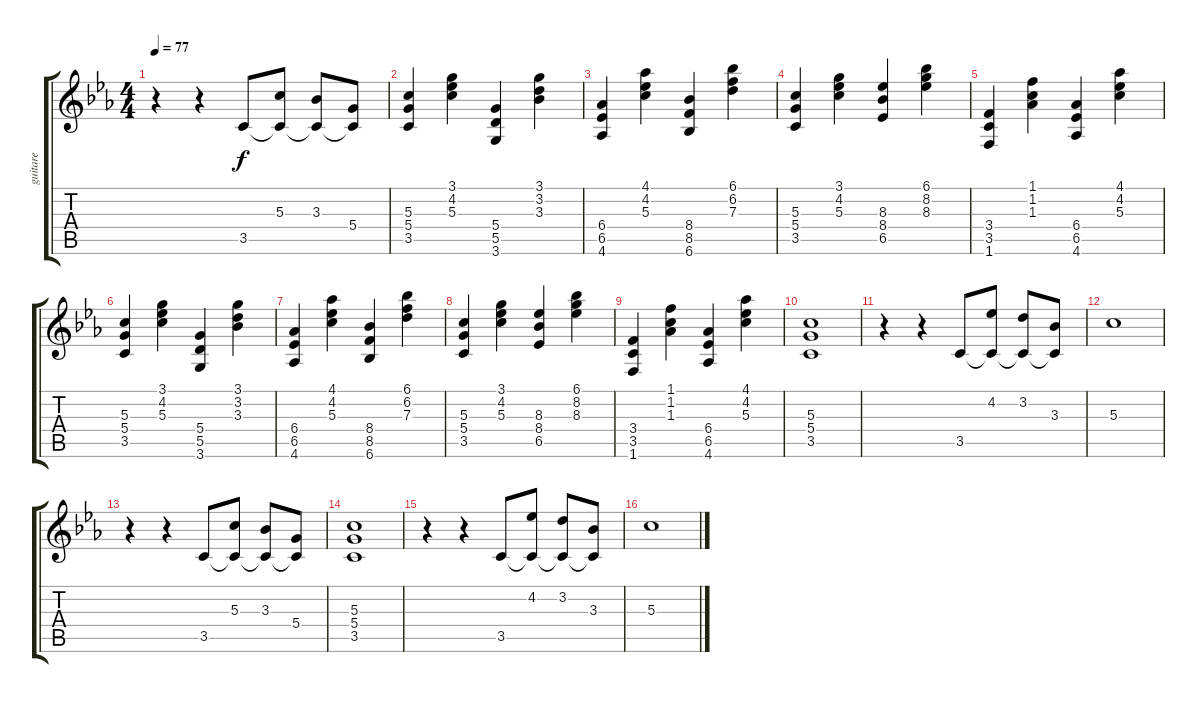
\track ("guitare" "guitare") {instrument distortionguitar}
\staff {score tabs}
\tuning (E4 B3 G3 D3 A2 E2) {hide}
\ts (4 4)
\tempo 77
\clef g2
\ks cminor
r.4{dy f} r.4 3.5.8 (5.3 3.5{t}).8 (3.3 3.5{t}).8 (5.4 3.5{t}).8 |
(5.3 5.4 3.5).4 (3.1 4.2 5.3).4 (5.4 5.5 3.6).4 (3.1 3.2 3.3).4 |
(6.4 6.5 4.6).4 (4.1 4.2 5.3).4 (8.4 8.5 6.6).4 (6.1 6.2 7.3).4 |
(5.3 5.4 3.5).4 (3.1 4.2 5.3).4 (8.3 8.4 6.5).4 (6.1 8.2 8.3).4 |
(3.4 3.5 1.6).4 (1.1 1.2 1.3).4 (6.4 6.5 4.6).4 (4.1 4.2 5.3).4 |
(5.3 5.4 3.5).4 (3.1 4.2 5.3).4 (5.4 5.5 3.6).4 (3.1 3.2 3.3).4 |
(6.4 6.5 4.6).4 (4.1 4.2 5.3).4 (8.4 8.5 6.6).4 (6.1 6.2 7.3).4 |
(5.3 5.4 3.5).4 (3.1 4.2 5.3).4 (8.3 8.4 6.5).4 (6.1 8.2 8.3).4 |
(3.4 3.5 1.6).4 (1.1 1.2 1.3).4 (6.4 6.5 4.6).4 (4.1 4.2 5.3).4 |
(5.3 5.4 3.5).1{volume 11} |
r.4 r.4 3.5.8 (4.2 3.5{t}).8 (3.2 3.5{t}).8 (3.3 3.5{t}).8 |
5.3.1 |
r.4 r.4 3.5.8 (5.3 3.5{t}).8 (3.3 3.5{t}).8 (5.4 3.5{t}).8 |
(5.3 5.4 3.5).1{volume 10} |
r.4 r.4 3.5.8 (4.2 3.5{t}).8 (3.2 3.5{t}).8 (3.3 3.5{t}).8 |
5.3.1
